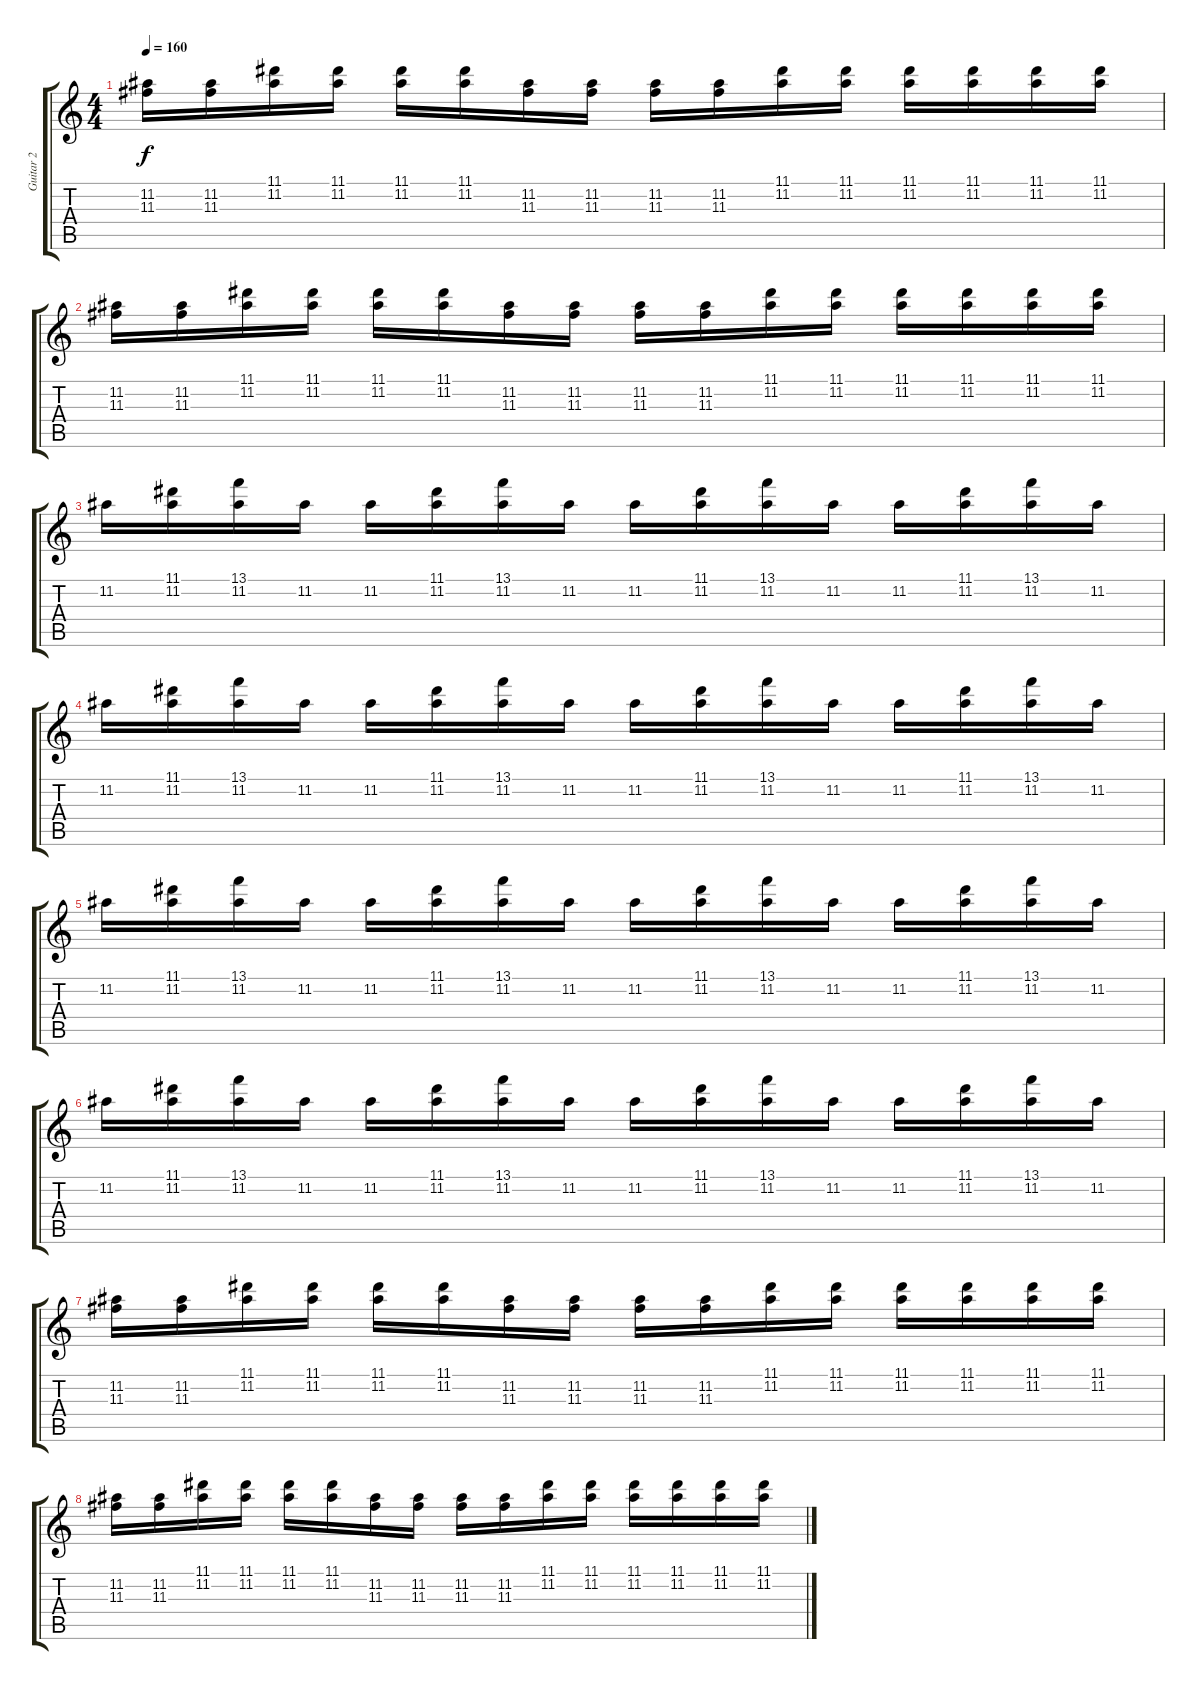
\track ("Guitar 2" "Guitar 2") {instrument distortionguitar}
\staff {score tabs}
\tuning (E4 B3 G3 D3 A2 E2) {hide}
\ts (4 4)
\tempo 160
\clef g2
\ks c
(11.2 11.3).16{dy f} (11.2 11.3).16 (11.1 11.2).16 (11.1 11.2).16 (11.1 11.2).16 (11.1 11.2).16 (11.2 11.3).16 (11.2 11.3).16 (11.2 11.3).16 (11.2 11.3).16 (11.1 11.2).16 (11.1 11.2).16 (11.1 11.2).16 (11.1 11.2).16 (11.1 11.2).16 (11.1 11.2).16 |
(11.2 11.3).16 (11.2 11.3).16 (11.1 11.2).16 (11.1 11.2).16 (11.1 11.2).16 (11.1 11.2).16 (11.2 11.3).16 (11.2 11.3).16 (11.2 11.3).16 (11.2 11.3).16 (11.1 11.2).16 (11.1 11.2).16 (11.1 11.2).16 (11.1 11.2).16 (11.1 11.2).16 (11.1 11.2).16 |
11.2.16 (11.1 11.2).16 (13.1 11.2).16 11.2.16 11.2.16 (11.1 11.2).16 (13.1 11.2).16 11.2.16 11.2.16 (11.1 11.2).16 (13.1 11.2).16 11.2.16 11.2.16 (11.1 11.2).16 (13.1 11.2).16 11.2.16 |
11.2.16 (11.1 11.2).16 (13.1 11.2).16 11.2.16 11.2.16 (11.1 11.2).16 (13.1 11.2).16 11.2.16 11.2.16 (11.1 11.2).16 (13.1 11.2).16 11.2.16 11.2.16 (11.1 11.2).16 (13.1 11.2).16 11.2.16 |
11.2.16 (11.1 11.2).16 (13.1 11.2).16 11.2.16 11.2.16 (11.1 11.2).16 (13.1 11.2).16 11.2.16 11.2.16 (11.1 11.2).16 (13.1 11.2).16 11.2.16 11.2.16 (11.1 11.2).16 (13.1 11.2).16 11.2.16 |
11.2.16 (11.1 11.2).16 (13.1 11.2).16 11.2.16 11.2.16 (11.1 11.2).16 (13.1 11.2).16 11.2.16 11.2.16 (11.1 11.2).16 (13.1 11.2).16 11.2.16 11.2.16 (11.1 11.2).16 (13.1 11.2).16 11.2.16 |
(11.2 11.3).16 (11.2 11.3).16 (11.1 11.2).16 (11.1 11.2).16 (11.1 11.2).16 (11.1 11.2).16 (11.2 11.3).16 (11.2 11.3).16 (11.2 11.3).16 (11.2 11.3).16 (11.1 11.2).16 (11.1 11.2).16 (11.1 11.2).16 (11.1 11.2).16 (11.1 11.2).16 (11.1 11.2).16 |
(11.2 11.3).16 (11.2 11.3).16 (11.1 11.2).16 (11.1 11.2).16 (11.1 11.2).16 (11.1 11.2).16 (11.2 11.3).16 (11.2 11.3).16 (11.2 11.3).16 (11.2 11.3).16 (11.1 11.2).16 (11.1 11.2).16 (11.1 11.2).16 (11.1 11.2).16 (11.1 11.2).16 (11.1 11.2).16
